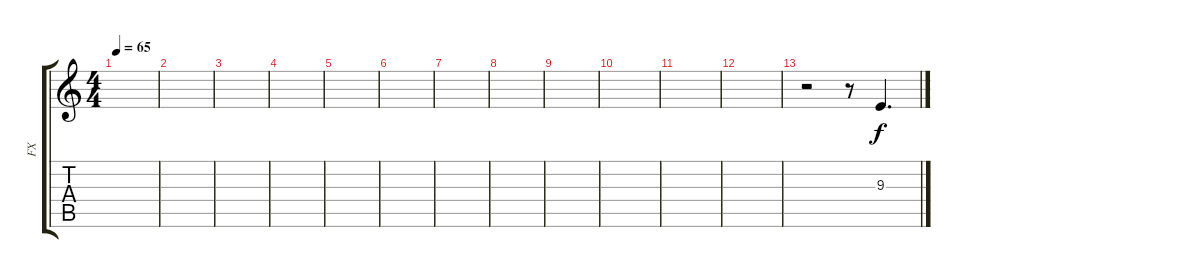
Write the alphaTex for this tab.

\track ("FX" "FX") {instrument reversecymbal}
\staff {score tabs}
\tuning (E4 B3 G3 D3 A2 E2) {hide}
\ts (4 4)
\tempo 65
\clef g2
\ks c
|
|
|
|
|
|
|
|
|
|
|
|
r.2 r.8 9.3.4{d}
